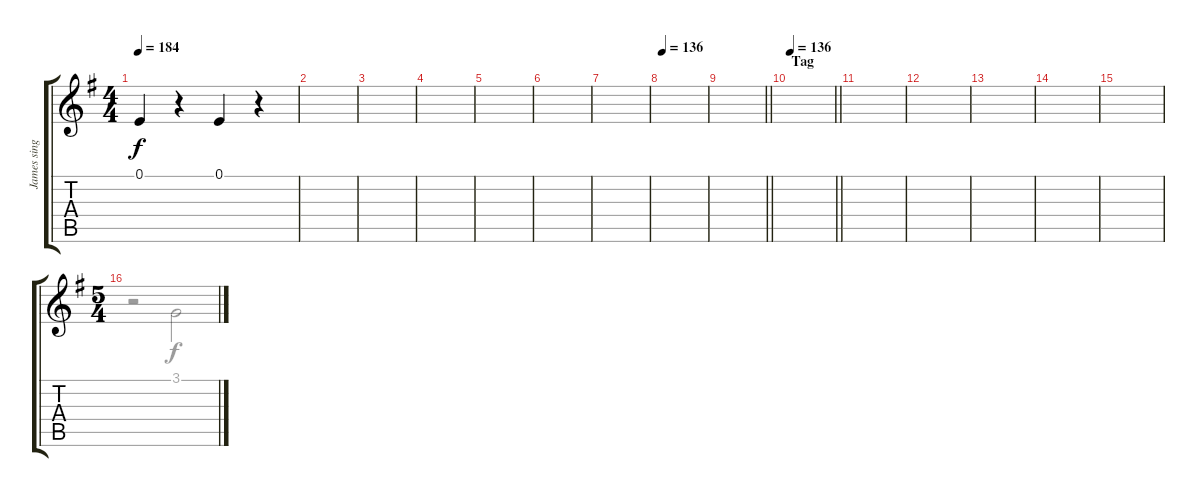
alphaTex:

\track ("James singing" "James sing") {instrument baritonesax}
\staff {score tabs}
\tuning (E4 B3 G3 D3 A2 E2) {hide}
\voice
\ts (4 4)
\tempo 184
\clef g2
\ks eminor
0.1.4{dy f} r.4 0.1.4 r.4 |
|
|
|
|
|
|
\tempo 136
|
\barLineRight lightlight
|
\section ("" "Tag")
\tempo 136
\barLineRight lightlight
|
|
|
|
|
|
\ts (5 4)
\voice
\clef g2
\ottava regular
\simile none
\ks eminor
r.2{dy f} 3.1.2 |
|
|
|
|
|
|
|
\barLineRight lightlight
|
\barLineRight lightlight
|
|
|
|
|
|
